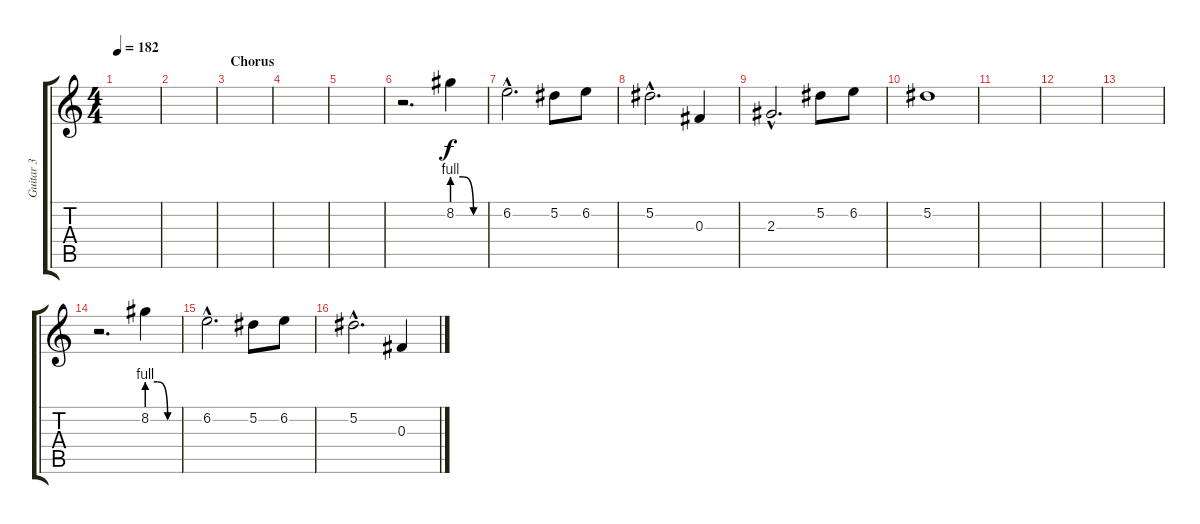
\track ("Guitar 3" "Guitar 3") {instrument distortionguitar}
\staff {score tabs}
\tuning (Eb4 Bb3 Gb3 Db3 Ab2 Eb2) {hide}
\ts (4 4)
\tempo 182
\clef g2
\ks c
|
|
\section ("" "Chorus")
|
|
|
r.2{d} 8.2{be (custom 0 4 20 4 40 0 60 0)}.4{volume 16 balance 8} |
6.2{hac}.2{d} 5.2.8 6.2.8 |
5.2{hac}.2{d} 0.3.4 |
2.3{hac}.2{d} 5.2.8 6.2.8 |
5.2.1 |
|
|
|
r.2{d} 8.2{be (custom 0 4 20 4 40 0 60 0)}.4{volume 16 balance 6} |
6.2{hac}.2{d} 5.2.8 6.2.8 |
5.2{hac}.2{d} 0.3.4
